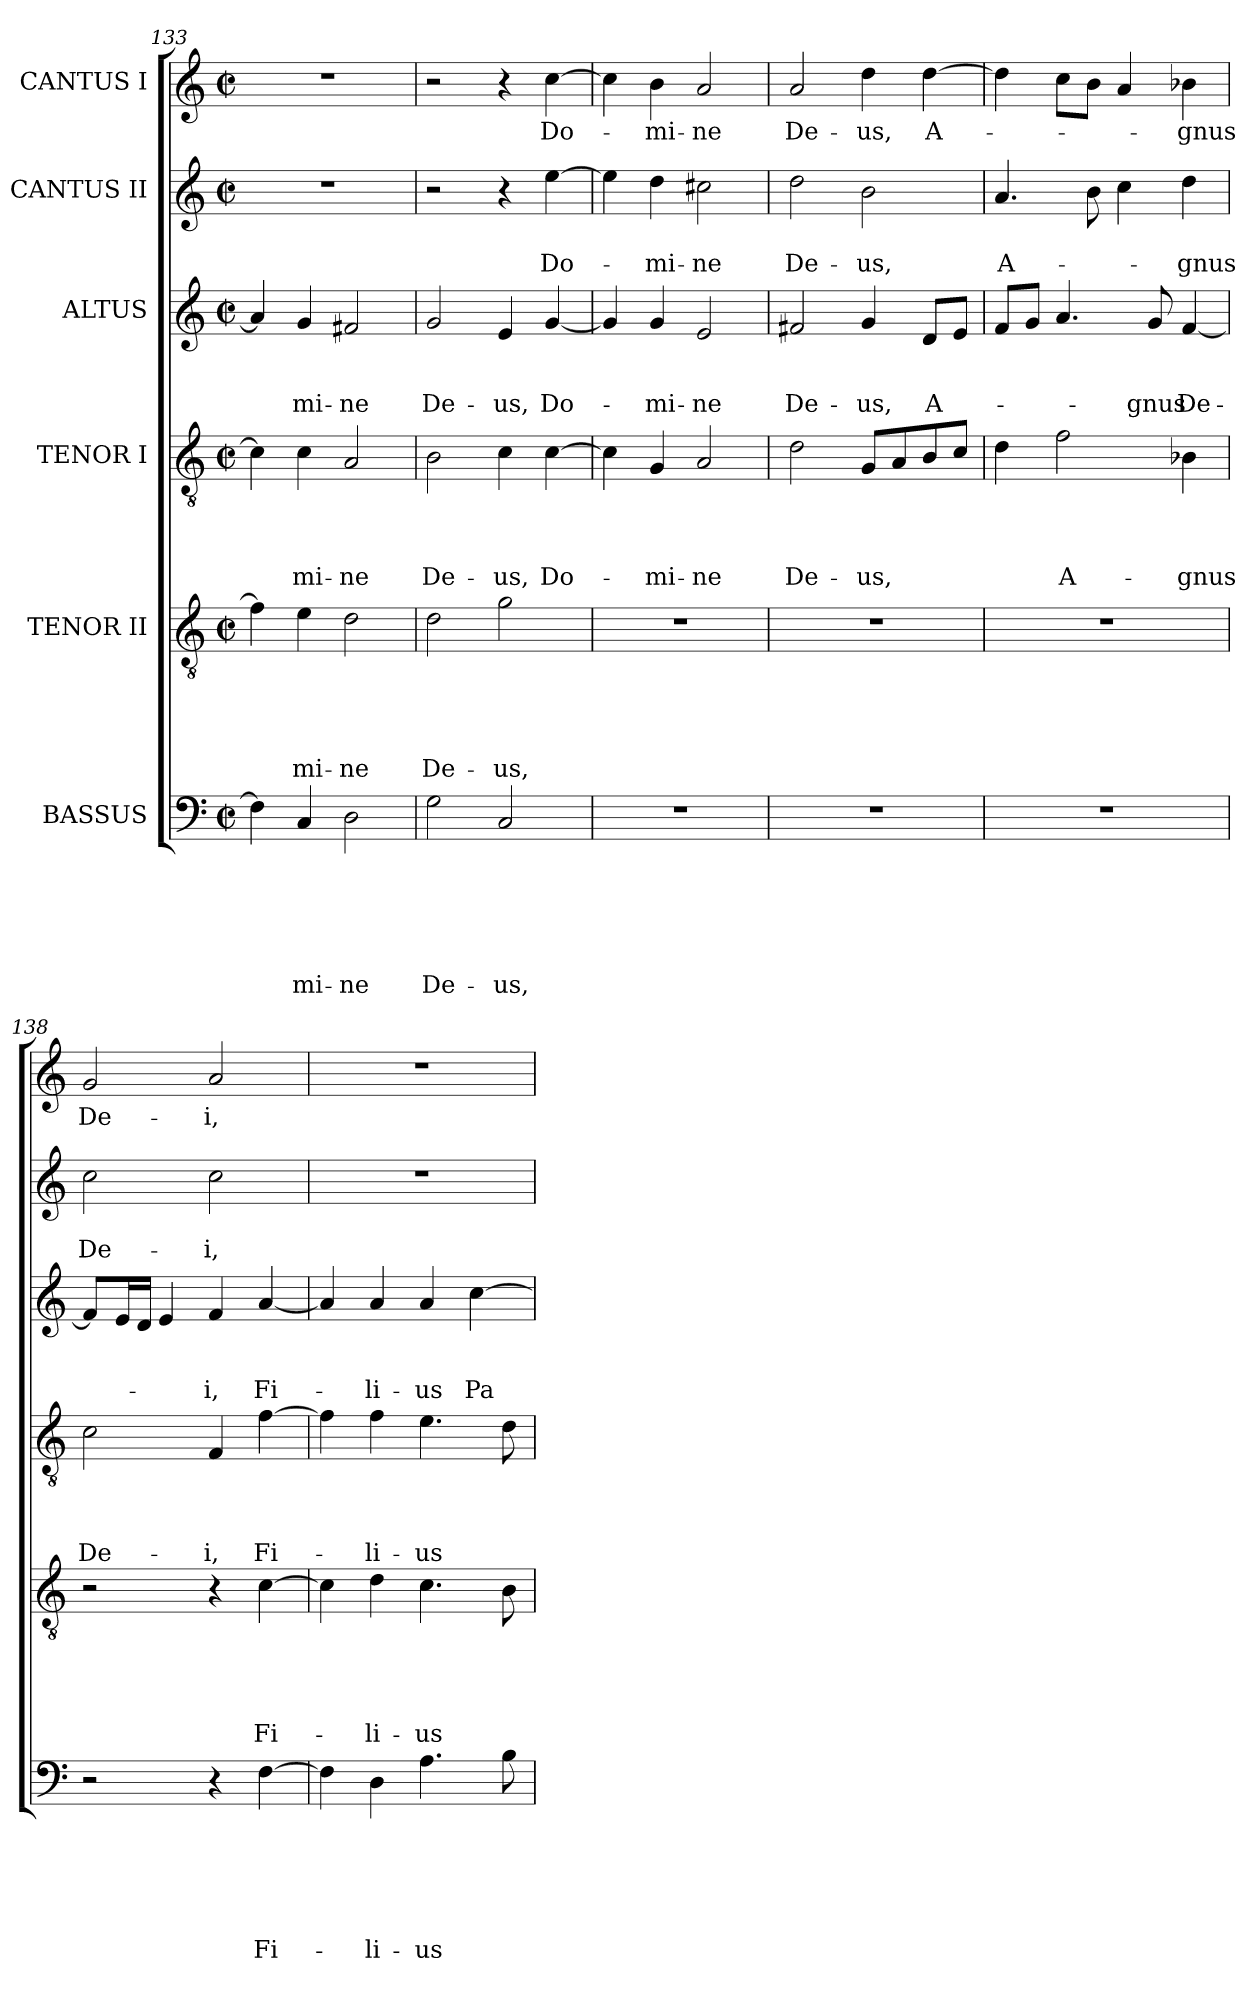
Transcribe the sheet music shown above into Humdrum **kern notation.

**kern	**text	**text	**text	**text	**text	**text	**kern	**text	**text	**text	**text	**text	**kern	**text	**text	**text	**text	**kern	**text	**text	**text	**kern	**text	**text	**kern	**text
*part6	*part6	*part6	*part6	*part6	*part6	*part6	*part5	*part5	*part5	*part5	*part5	*part5	*part4	*part4	*part4	*part4	*part4	*part3	*part3	*part3	*part3	*part2	*part2	*part2	*part1	*part1
*staff6	*staff6	*staff6	*staff6	*staff6	*staff6	*staff6	*staff5	*staff5	*staff5	*staff5	*staff5	*staff5	*staff4	*staff4	*staff4	*staff4	*staff4	*staff3	*staff3	*staff3	*staff3	*staff2	*staff2	*staff2	*staff1	*staff1
*I"BASSUS	*	*	*	*	*	*	*I"TENOR II	*	*	*	*	*	*I"TENOR I	*	*	*	*	*I"ALTUS	*	*	*	*I"CANTUS II	*	*	*I"CANTUS I	*
*clefF4	*	*	*	*	*	*	*clefGv2	*	*	*	*	*	*clefGv2	*	*	*	*	*clefG2	*	*	*	*clefG2	*	*	*clefG2	*
*k[]	*	*	*	*	*	*	*k[]	*	*	*	*	*	*k[]	*	*	*	*	*k[]	*	*	*	*k[]	*	*	*k[]	*
*C:	*	*	*	*	*	*	*C:	*	*	*	*	*	*C:	*	*	*	*	*C:	*	*	*	*C:	*	*	*C:	*
*M2/2	*	*	*	*	*	*	*M2/2	*	*	*	*	*	*M2/2	*	*	*	*	*M2/2	*	*	*	*M2/2	*	*	*M2/2	*
*met(c|)	*	*	*	*	*	*	*met(c|)	*	*	*	*	*	*met(c|)	*	*	*	*	*met(c|)	*	*	*	*met(c|)	*	*	*met(c|)	*
=133	=133	=133	=133	=133	=133	=133	=133	=133	=133	=133	=133	=133	=133	=133	=133	=133	=133	=133	=133	=133	=133	=133	=133	=133	=133	=133
4F\]	.	.	.	.	.	.	4f\]	.	.	.	.	.	4c\]	.	.	.	.	4a/]	.	.	.	1r	.	.	1r	.
4C/	.	.	.	.	.	-mi-	4e\	.	.	.	.	-mi-	4c\	.	.	.	-mi-	4g/	.	.	-mi-	.	.	.	.	.
2D\	.	.	.	.	.	-ne	2d\	.	.	.	.	-ne	2A/	.	.	.	-ne	2f#X/	.	.	-ne	.	.	.	.	.
=134	=134	=134	=134	=134	=134	=134	=134	=134	=134	=134	=134	=134	=134	=134	=134	=134	=134	=134	=134	=134	=134	=134	=134	=134	=134	=134
2G\	.	.	.	.	.	De-	2d\	.	.	.	.	De-	2B\	.	.	.	De-	2g/	.	.	De-	2r	.	.	2r	.
2C/	.	.	.	.	.	-us,	2g\	.	.	.	.	-us,	4c\	.	.	.	-us,	4e/	.	.	-us,	4r	.	.	4r	.
.	.	.	.	.	.	.	.	.	.	.	.	.	[4c\	.	.	.	Do-	[4g/	.	.	Do-	[4ee\	.	Do-	[4cc\	Do-
=135	=135	=135	=135	=135	=135	=135	=135	=135	=135	=135	=135	=135	=135	=135	=135	=135	=135	=135	=135	=135	=135	=135	=135	=135	=135	=135
1r	.	.	.	.	.	.	1r	.	.	.	.	.	4c\]	.	.	.	.	4g/]	.	.	.	4ee\]	.	.	4cc\]	.
.	.	.	.	.	.	.	.	.	.	.	.	.	4G/	.	.	.	-mi-	4g/	.	.	-mi-	4dd\	.	-mi-	4b\	-mi-
.	.	.	.	.	.	.	.	.	.	.	.	.	2A/	.	.	.	-ne	2e/	.	.	-ne	2cc#\	.	-ne	2a/	-ne
=136	=136	=136	=136	=136	=136	=136	=136	=136	=136	=136	=136	=136	=136	=136	=136	=136	=136	=136	=136	=136	=136	=136	=136	=136	=136	=136
1r	.	.	.	.	.	.	1r	.	.	.	.	.	2d\	.	.	.	De-	2f#X/	.	.	De-	2dd\	.	De-	2a/	De-
.	.	.	.	.	.	.	.	.	.	.	.	.	8G/L	.	.	.	-us,	4g/	.	.	-us,	2b\	.	-us,	4dd\	-us,
.	.	.	.	.	.	.	.	.	.	.	.	.	8A/	.	.	.	.	.	.	.	.	.	.	.	.	.
.	.	.	.	.	.	.	.	.	.	.	.	.	8B/	.	.	.	.	8d/L	.	.	A-	.	.	.	[4dd\	A-
.	.	.	.	.	.	.	.	.	.	.	.	.	8c/J	.	.	.	.	8e/J	.	.	.	.	.	.	.	.
!!LO:LB:g=z
=137	=137	=137	=137	=137	=137	=137	=137	=137	=137	=137	=137	=137	=137	=137	=137	=137	=137	=137	=137	=137	=137	=137	=137	=137	=137	=137
1r	.	.	.	.	.	.	1r	.	.	.	.	.	4d\	.	.	.	.	8f/L	.	.	.	4.a/	.	A-	4dd\]	.
.	.	.	.	.	.	.	.	.	.	.	.	.	.	.	.	.	.	8g/J	.	.	.	.	.	.	.	.
.	.	.	.	.	.	.	.	.	.	.	.	.	2f\	.	.	.	A-	4.a/	.	.	.	.	.	.	8cc\L	.
.	.	.	.	.	.	.	.	.	.	.	.	.	.	.	.	.	.	.	.	.	.	8b\	.	.	8b\J	.
.	.	.	.	.	.	.	.	.	.	.	.	.	.	.	.	.	.	.	.	.	.	4cc\	.	.	4a/	.
.	.	.	.	.	.	.	.	.	.	.	.	.	.	.	.	.	.	8g/	.	.	-gnus	.	.	.	.	.
.	.	.	.	.	.	.	.	.	.	.	.	.	4B-X\	.	.	.	-gnus	[4f/	.	.	De-	4dd\	.	-gnus	4b-X\	-gnus
=138	=138	=138	=138	=138	=138	=138	=138	=138	=138	=138	=138	=138	=138	=138	=138	=138	=138	=138	=138	=138	=138	=138	=138	=138	=138	=138
2r	.	.	.	.	.	.	2r	.	.	.	.	.	2c\	.	.	.	De-	8f/L]	.	.	.	2cc\	.	De-	2g/	De-
.	.	.	.	.	.	.	.	.	.	.	.	.	.	.	.	.	.	16e/L	.	.	.	.	.	.	.	.
.	.	.	.	.	.	.	.	.	.	.	.	.	.	.	.	.	.	16d/JJ	.	.	.	.	.	.	.	.
.	.	.	.	.	.	.	.	.	.	.	.	.	.	.	.	.	.	4e/	.	.	.	.	.	.	.	.
4r	.	.	.	.	.	.	4r	.	.	.	.	.	4F/	.	.	.	-i,	4f/	.	.	-i,	2cc\	.	-i,	2a/	-i,
[4F\	.	.	.	.	.	Fi-	[4c\	.	.	.	.	Fi-	[4f\	.	.	.	Fi-	[4a/	.	.	Fi-	.	.	.	.	.
=139	=139	=139	=139	=139	=139	=139	=139	=139	=139	=139	=139	=139	=139	=139	=139	=139	=139	=139	=139	=139	=139	=139	=139	=139	=139	=139
4F\]	.	.	.	.	.	.	4c\]	.	.	.	.	.	4f\]	.	.	.	.	4a/]	.	.	.	1r	.	.	1r	.
4D\	.	.	.	.	.	-li-	4d\	.	.	.	.	-li-	4f\	.	.	.	-li-	4a/	.	.	-li-	.	.	.	.	.
4.A\	.	.	.	.	.	-us	4.c\	.	.	.	.	-us	4.e\	.	.	.	-us	4a/	.	.	-us	.	.	.	.	.
.	.	.	.	.	.	.	.	.	.	.	.	.	.	.	.	.	.	[4cc\	.	.	Pa-	.	.	.	.	.
8B\	.	.	.	.	.	.	8B\	.	.	.	.	.	8d\	.	.	.	.	.	.	.	.	.	.	.	.	.
=	=	=	=	=	=	=	=	=	=	=	=	=	=	=	=	=	=	=	=	=	=	=	=	=	=	=
*-	*-	*-	*-	*-	*-	*-	*-	*-	*-	*-	*-	*-	*-	*-	*-	*-	*-	*-	*-	*-	*-	*-	*-	*-	*-	*-
